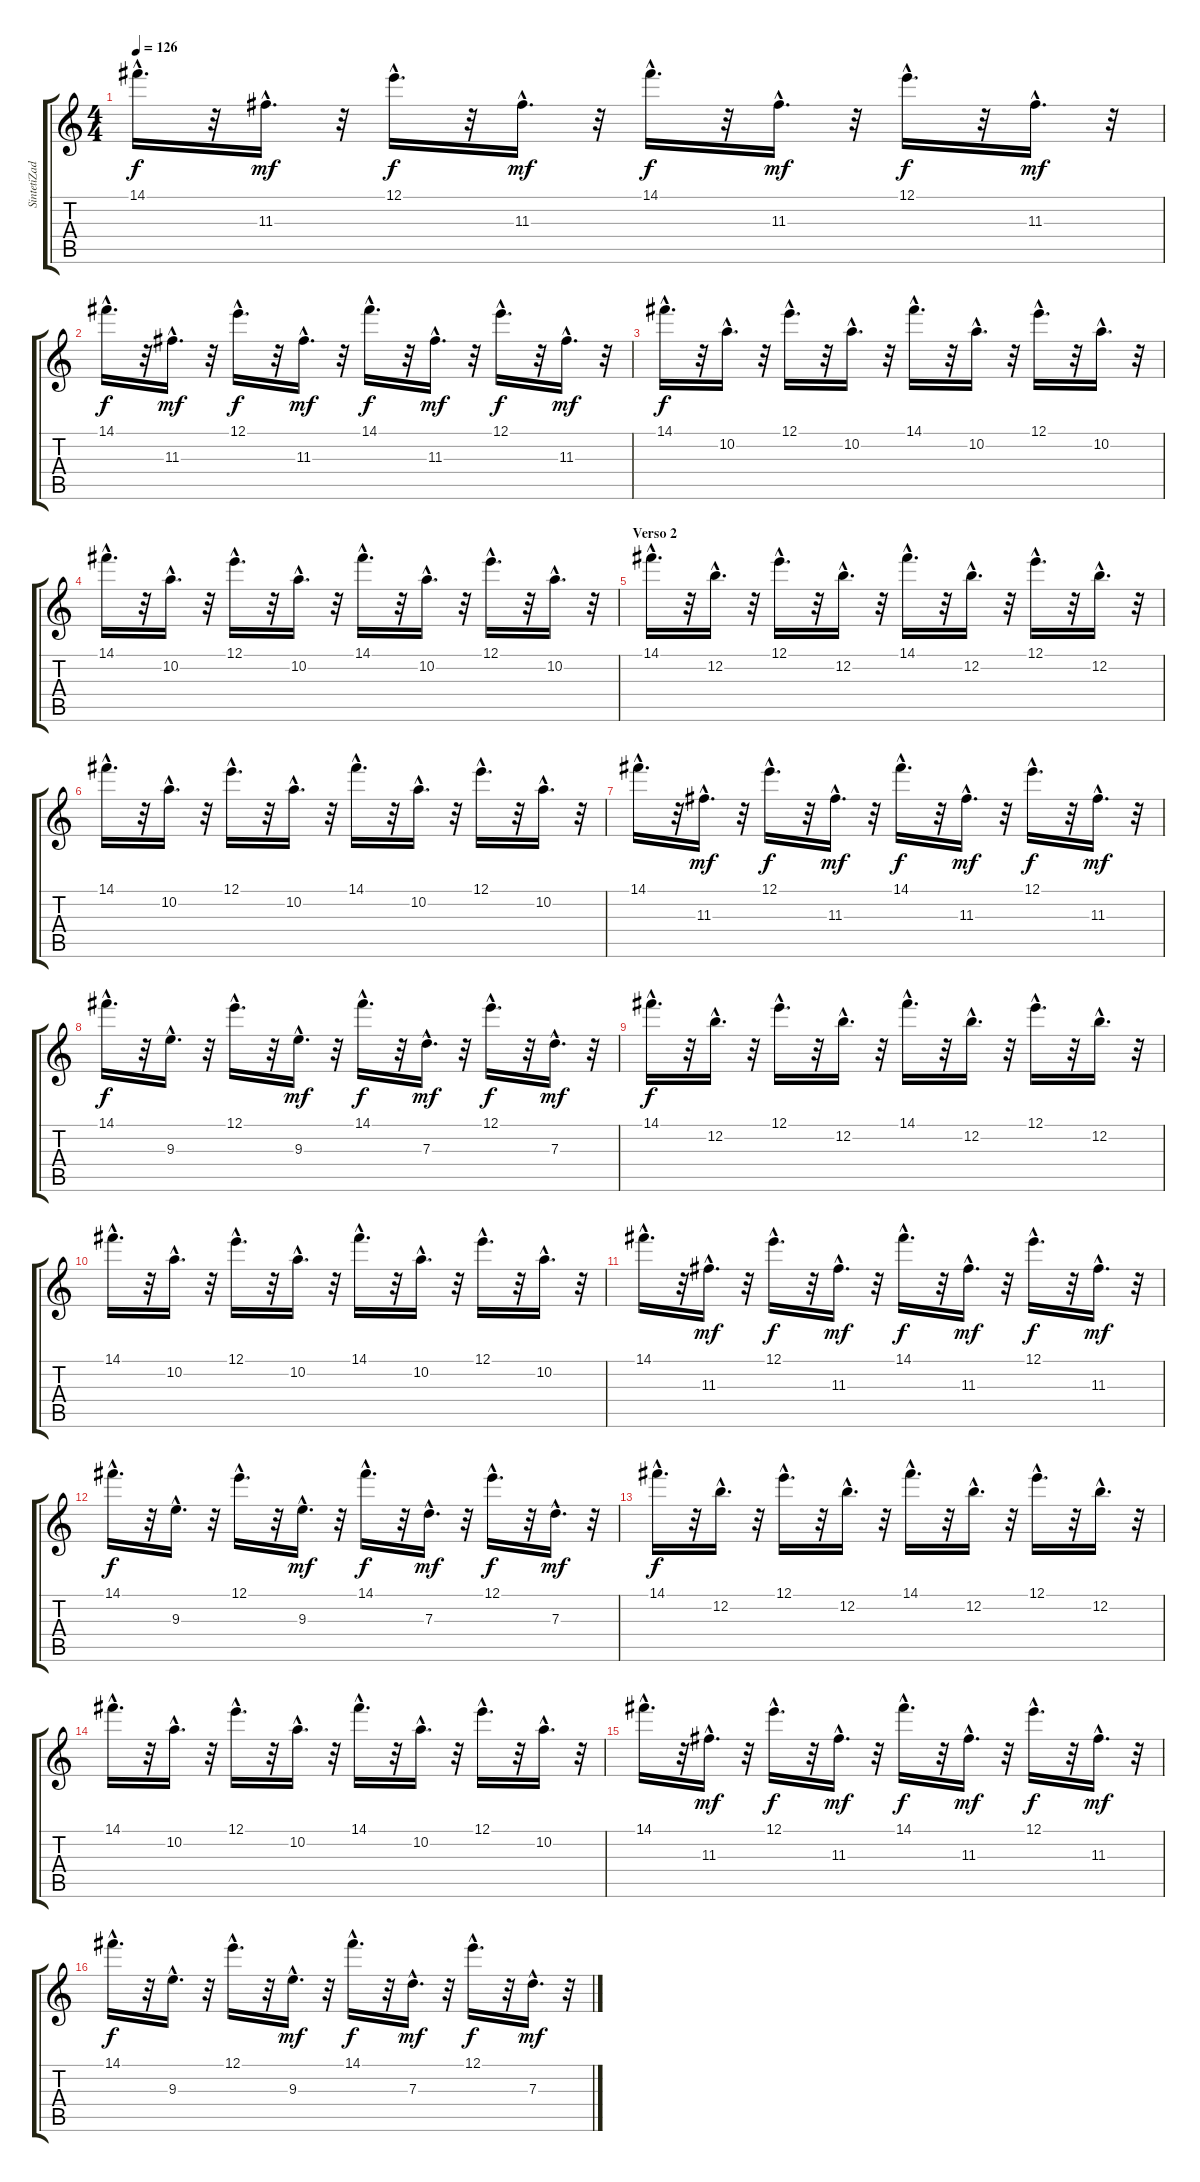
\track ("SintetiZador" "SintetiZad") {instrument synthbass1}
\staff {score tabs}
\tuning (E4 B3 G3 D3 A2 E2) {hide}
\ts (4 4)
\tempo 126
\clef g2
\ks c
14.1{hac}.16{d dy f} r.32 11.3{hac}.16{d dy mf} r.32 12.1{hac}.16{d dy f} r.32 11.3{hac}.16{d dy mf} r.32 14.1{hac}.16{d dy f} r.32 11.3{hac}.16{d dy mf} r.32 12.1{hac}.16{d dy f} r.32 11.3{hac}.16{d dy mf} r.32 |
14.1{hac}.16{d dy f} r.32 11.3{hac}.16{d dy mf} r.32 12.1{hac}.16{d dy f} r.32 11.3{hac}.16{d dy mf} r.32 14.1{hac}.16{d dy f} r.32 11.3{hac}.16{d dy mf} r.32 12.1{hac}.16{d dy f} r.32 11.3{hac}.16{d dy mf} r.32 |
14.1{hac}.16{d dy f} r.32 10.2{hac}.16{d} r.32 12.1{hac}.16{d} r.32 10.2{hac}.16{d} r.32 14.1{hac}.16{d} r.32 10.2{hac}.16{d} r.32 12.1{hac}.16{d} r.32 10.2{hac}.16{d} r.32 |
14.1{hac}.16{d} r.32 10.2{hac}.16{d} r.32 12.1{hac}.16{d} r.32 10.2{hac}.16{d} r.32 14.1{hac}.16{d} r.32 10.2{hac}.16{d} r.32 12.1{hac}.16{d} r.32 10.2{hac}.16{d} r.32 |
\section ("" "Verso 2")
14.1{hac}.16{d} r.32 12.2{hac}.16{d} r.32 12.1{hac}.16{d} r.32 12.2{hac}.16{d} r.32 14.1{hac}.16{d} r.32 12.2{hac}.16{d} r.32 12.1{hac}.16{d} r.32 12.2{hac}.16{d} r.32 |
14.1{hac}.16{d} r.32 10.2{hac}.16{d} r.32 12.1{hac}.16{d} r.32 10.2{hac}.16{d} r.32 14.1{hac}.16{d} r.32 10.2{hac}.16{d} r.32 12.1{hac}.16{d} r.32 10.2{hac}.16{d} r.32 |
14.1{hac}.16{d} r.32 11.3{hac}.16{d dy mf} r.32 12.1{hac}.16{d dy f} r.32 11.3{hac}.16{d dy mf} r.32 14.1{hac}.16{d dy f} r.32 11.3{hac}.16{d dy mf} r.32 12.1{hac}.16{d dy f} r.32 11.3{hac}.16{d dy mf} r.32 |
14.1{hac}.16{d dy f} r.32 9.3{hac}.16{d} r.32 12.1{hac}.16{d} r.32 9.3{hac}.16{d dy mf} r.32 14.1{hac}.16{d dy f} r.32 7.3{hac}.16{d dy mf} r.32 12.1{hac}.16{d dy f} r.32 7.3{hac}.16{d dy mf} r.32 |
14.1{hac}.16{d dy f} r.32 12.2{hac}.16{d} r.32 12.1{hac}.16{d} r.32 12.2{hac}.16{d} r.32 14.1{hac}.16{d} r.32 12.2{hac}.16{d} r.32 12.1{hac}.16{d} r.32 12.2{hac}.16{d} r.32 |
14.1{hac}.16{d} r.32 10.2{hac}.16{d} r.32 12.1{hac}.16{d} r.32 10.2{hac}.16{d} r.32 14.1{hac}.16{d} r.32 10.2{hac}.16{d} r.32 12.1{hac}.16{d} r.32 10.2{hac}.16{d} r.32 |
14.1{hac}.16{d} r.32 11.3{hac}.16{d dy mf} r.32 12.1{hac}.16{d dy f} r.32 11.3{hac}.16{d dy mf} r.32 14.1{hac}.16{d dy f} r.32 11.3{hac}.16{d dy mf} r.32 12.1{hac}.16{d dy f} r.32 11.3{hac}.16{d dy mf} r.32 |
14.1{hac}.16{d dy f} r.32 9.3{hac}.16{d} r.32 12.1{hac}.16{d} r.32 9.3{hac}.16{d dy mf} r.32 14.1{hac}.16{d dy f} r.32 7.3{hac}.16{d dy mf} r.32 12.1{hac}.16{d dy f} r.32 7.3{hac}.16{d dy mf} r.32 |
14.1{hac}.16{d dy f} r.32 12.2{hac}.16{d} r.32 12.1{hac}.16{d} r.32 12.2{hac}.16{d} r.32 14.1{hac}.16{d} r.32 12.2{hac}.16{d} r.32 12.1{hac}.16{d} r.32 12.2{hac}.16{d} r.32 |
14.1{hac}.16{d} r.32 10.2{hac}.16{d} r.32 12.1{hac}.16{d} r.32 10.2{hac}.16{d} r.32 14.1{hac}.16{d} r.32 10.2{hac}.16{d} r.32 12.1{hac}.16{d} r.32 10.2{hac}.16{d} r.32 |
14.1{hac}.16{d} r.32 11.3{hac}.16{d dy mf} r.32 12.1{hac}.16{d dy f} r.32 11.3{hac}.16{d dy mf} r.32 14.1{hac}.16{d dy f} r.32 11.3{hac}.16{d dy mf} r.32 12.1{hac}.16{d dy f} r.32 11.3{hac}.16{d dy mf} r.32 |
14.1{hac}.16{d dy f} r.32 9.3{hac}.16{d} r.32 12.1{hac}.16{d} r.32 9.3{hac}.16{d dy mf} r.32 14.1{hac}.16{d dy f} r.32 7.3{hac}.16{d dy mf} r.32 12.1{hac}.16{d dy f} r.32 7.3{hac}.16{d dy mf} r.32
